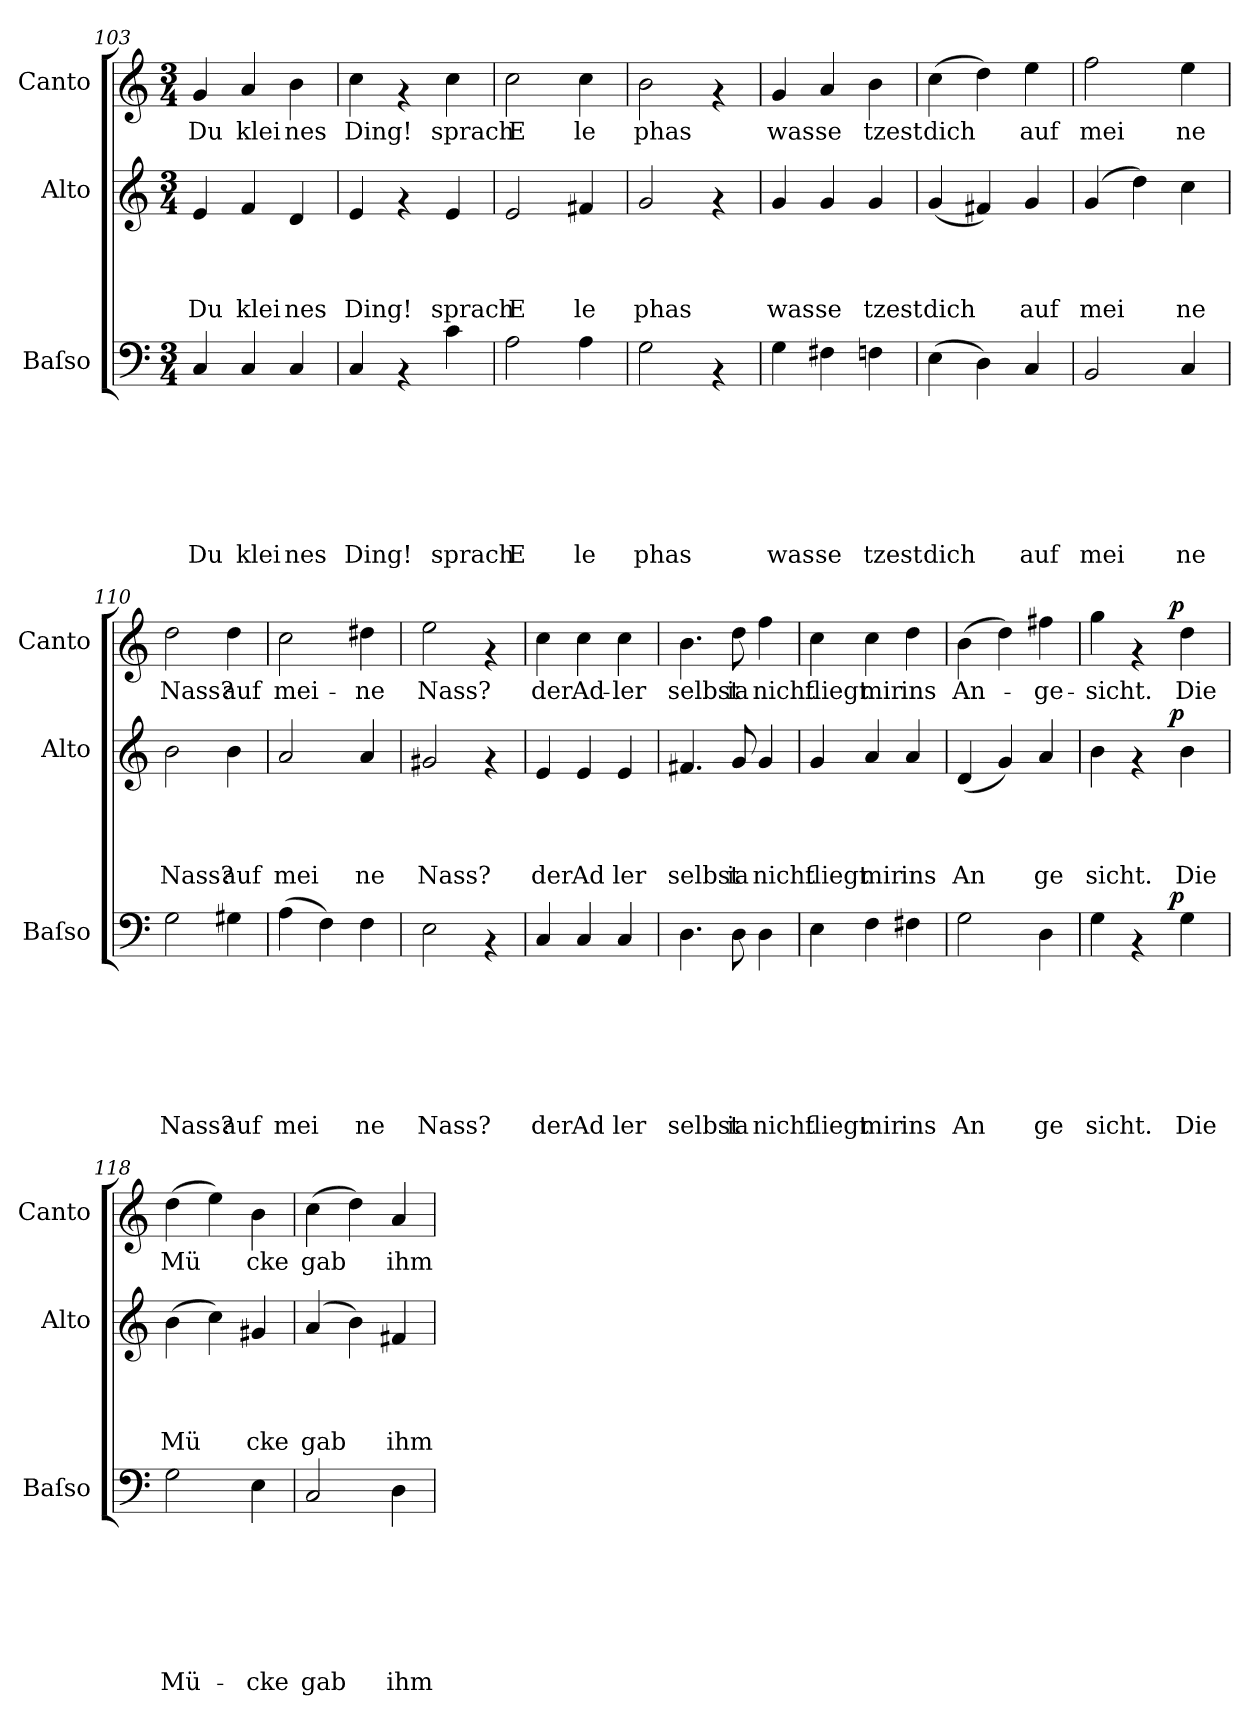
**kern	**text	**text	**text	**text	**text	**text	**text	**dynam	**kern	**text	**text	**text	**text	**dynam	**kern	**text	**dynam
*part3	*part3	*part3	*part3	*part3	*part3	*part3	*part3	*part3	*part2	*part2	*part2	*part2	*part2	*part2	*part1	*part1	*part1
*staff3	*staff3	*staff3	*staff3	*staff3	*staff3	*staff3	*staff3	*staff3	*staff2	*staff2	*staff2	*staff2	*staff2	*staff2	*staff1	*staff1	*staff1
*I"Baſso	*	*	*	*	*	*	*	*	*I"Alto	*	*	*	*	*	*I"Canto	*	*
*I'Baſso	*	*	*	*	*	*	*	*	*I'Alto	*	*	*	*	*	*I'Canto	*	*
!!LO:PB:g=z
*clefF4	*	*	*	*	*	*	*	*	*clefG2	*	*	*	*	*	*clefG2	*	*
*k[]	*	*	*	*	*	*	*	*	*k[]	*	*	*	*	*	*k[]	*	*
*C:	*	*	*	*	*	*	*	*	*C:	*	*	*	*	*	*C:	*	*
*M3/4	*	*	*	*	*	*	*	*	*M3/4	*	*	*	*	*	*M3/4	*	*
=103	=103	=103	=103	=103	=103	=103	=103	=103	=103	=103	=103	=103	=103	=103	=103	=103	=103
!	!	!	!	!	!	!	!LO:LY:b	!	!	!	!	!	!LO:LY:b	!	!	!LO:LY:b	!
4C/	.	.	.	.	.	.	Du	.	4e/	.	.	.	Du	.	4g/	Du	.
!	!	!	!	!	!	!	!LO:LY:b	!	!	!	!	!	!LO:LY:b	!	!	!LO:LY:b	!
4C/	.	.	.	.	.	.	klei	.	4f/	.	.	.	klei	.	4a/	klei	.
!	!	!	!	!	!	!	!LO:LY:b	!	!	!	!	!	!LO:LY:b	!	!	!LO:LY:b	!
4C/	.	.	.	.	.	.	nes	.	4d/	.	.	.	nes	.	4b\	nes	.
=104	=104	=104	=104	=104	=104	=104	=104	=104	=104	=104	=104	=104	=104	=104	=104	=104	=104
!	!	!	!	!	!	!	!LO:LY:b	!	!	!	!	!	!LO:LY:b	!	!	!LO:LY:b	!
4C/	.	.	.	.	.	.	Ding!	.	4e/	.	.	.	Ding!	.	4cc\	Ding!	.
4rAA	.	.	.	.	.	.	.	.	4rf	.	.	.	.	.	4rf	.	.
!	!	!	!	!	!	!	!LO:LY:b	!	!	!	!	!	!LO:LY:b	!	!	!LO:LY:b	!
4c\	.	.	.	.	.	.	sprach	.	4e/	.	.	.	sprach	.	4cc\	sprach	.
=105	=105	=105	=105	=105	=105	=105	=105	=105	=105	=105	=105	=105	=105	=105	=105	=105	=105
!	!	!	!	!	!	!	!LO:LY:b	!	!	!	!	!	!LO:LY:b	!	!	!LO:LY:b	!
2A\	.	.	.	.	.	.	E	.	2e/	.	.	.	E	.	2cc\	E	.
!	!	!	!	!	!	!	!LO:LY:b	!	!	!	!	!	!LO:LY:b	!	!	!LO:LY:b	!
4A\	.	.	.	.	.	.	le	.	4f#X/	.	.	.	le	.	4cc\	le	.
=106	=106	=106	=106	=106	=106	=106	=106	=106	=106	=106	=106	=106	=106	=106	=106	=106	=106
!	!	!	!	!	!	!	!LO:LY:b	!	!	!	!	!	!LO:LY:b	!	!	!LO:LY:b	!
2G\	.	.	.	.	.	.	phas	.	2g/	.	.	.	phas	.	2b\	phas	.
4rAA	.	.	.	.	.	.	.	.	4rf	.	.	.	.	.	4rf	.	.
=107	=107	=107	=107	=107	=107	=107	=107	=107	=107	=107	=107	=107	=107	=107	=107	=107	=107
!	!	!	!	!	!	!	!LO:LY:b	!	!	!	!	!	!LO:LY:b	!	!	!LO:LY:b	!
4G\	.	.	.	.	.	.	was	.	4g/	.	.	.	was	.	4g/	was	.
!	!	!	!	!	!	!	!LO:LY:b	!	!	!	!	!	!LO:LY:b	!	!	!LO:LY:b	!
4F#X\	.	.	.	.	.	.	se	.	4g/	.	.	.	se	.	4a/	se	.
!	!	!	!	!	!	!	!LO:LY:b	!	!	!	!	!	!LO:LY:b	!	!	!LO:LY:b	!
4Fn\	.	.	.	.	.	.	tzest	.	4g/	.	.	.	tzest	.	4b\	tzest	.
=108	=108	=108	=108	=108	=108	=108	=108	=108	=108	=108	=108	=108	=108	=108	=108	=108	=108
!	!	!	!	!	!	!	!LO:LY:b	!	!	!	!	!	!LO:LY:b	!	!	!LO:LY:b	!
(>4E\	.	.	.	.	.	.	dich	.	(<4g/	.	.	.	dich	.	(>4cc\	dich	.
4D\)	.	.	.	.	.	.	.	.	4f#X/)	.	.	.	.	.	4dd\)	.	.
!	!	!	!	!	!	!	!LO:LY:b	!	!	!	!	!	!LO:LY:b	!	!	!LO:LY:b	!
4C/	.	.	.	.	.	.	auf	.	4g/	.	.	.	auf	.	4ee\	auf	.
=109	=109	=109	=109	=109	=109	=109	=109	=109	=109	=109	=109	=109	=109	=109	=109	=109	=109
!	!	!	!	!	!	!	!LO:LY:b	!	!	!	!	!	!LO:LY:b	!	!	!LO:LY:b	!
2BB/	.	.	.	.	.	.	mei	.	(4g/	.	.	.	mei	.	2ff\	mei	.
.	.	.	.	.	.	.	.	.	4dd\)	.	.	.	.	.	.	.	.
!	!	!	!	!	!	!	!LO:LY:b	!	!	!	!	!	!LO:LY:b	!	!	!LO:LY:b	!
4C/	.	.	.	.	.	.	ne	.	4cc\	.	.	.	ne	.	4ee\	ne	.
!!LO:LB:g=z
=110	=110	=110	=110	=110	=110	=110	=110	=110	=110	=110	=110	=110	=110	=110	=110	=110	=110
!	!	!	!	!	!	!	!LO:LY:b	!	!	!	!	!	!LO:LY:b	!	!	!LO:LY:b	!
2G\	.	.	.	.	.	.	Nass?	.	2b\	.	.	.	Nass?	.	2dd\	Nass?	.
!	!	!	!	!	!	!	!LO:LY:b	!	!	!	!	!	!LO:LY:b	!	!	!LO:LY:b	!
4G#X\	.	.	.	.	.	.	auf	.	4b\	.	.	.	auf	.	4dd\	auf	.
=111	=111	=111	=111	=111	=111	=111	=111	=111	=111	=111	=111	=111	=111	=111	=111	=111	=111
!	!	!	!	!	!	!	!LO:LY:b	!	!	!	!	!	!LO:LY:b	!	!	!LO:LY:b	!
(>4A\	.	.	.	.	.	.	mei	.	2a/	.	.	.	mei	.	2cc\	mei-	.
4F\)	.	.	.	.	.	.	.	.	.	.	.	.	.	.	.	.	.
!	!	!	!	!	!	!	!LO:LY:b	!	!	!	!	!	!LO:LY:b	!	!	!LO:LY:b	!
4F\	.	.	.	.	.	.	ne	.	4a/	.	.	.	ne	.	4dd#X\	-ne	.
=112	=112	=112	=112	=112	=112	=112	=112	=112	=112	=112	=112	=112	=112	=112	=112	=112	=112
!	!	!	!	!	!	!	!LO:LY:b	!	!	!	!	!	!LO:LY:b	!	!	!LO:LY:b	!
2E\	.	.	.	.	.	.	Nass?	.	2g#X/	.	.	.	Nass?	.	2ee\	Nass?	.
4rAA	.	.	.	.	.	.	.	.	4rf	.	.	.	.	.	4rf	.	.
=113	=113	=113	=113	=113	=113	=113	=113	=113	=113	=113	=113	=113	=113	=113	=113	=113	=113
!	!	!	!	!	!	!	!LO:LY:b	!	!	!	!	!	!LO:LY:b	!	!	!LO:LY:b	!
4C/	.	.	.	.	.	.	der	.	4e/	.	.	.	der	.	4cc\	der	.
!	!	!	!	!	!	!	!LO:LY:b	!	!	!	!	!	!LO:LY:b	!	!	!LO:LY:b	!
4C/	.	.	.	.	.	.	Ad	.	4e/	.	.	.	Ad	.	4cc\	Ad-	.
!	!	!	!	!	!	!	!LO:LY:b	!	!	!	!	!	!LO:LY:b	!	!	!LO:LY:b	!
4C/	.	.	.	.	.	.	ler	.	4e/	.	.	.	ler	.	4cc\	-ler	.
=114	=114	=114	=114	=114	=114	=114	=114	=114	=114	=114	=114	=114	=114	=114	=114	=114	=114
!	!	!	!	!	!	!	!LO:LY:b	!	!	!	!	!	!LO:LY:b	!	!	!LO:LY:b	!
4.D\	.	.	.	.	.	.	selbst	.	4.f#X/	.	.	.	selbst	.	4.b\	selbst	.
!	!	!	!	!	!	!	!LO:LY:b	!	!	!	!	!	!LO:LY:b	!	!	!LO:LY:b	!
8D\	.	.	.	.	.	.	ia	.	8g/	.	.	.	ia	.	8dd\	ia	.
!	!	!	!	!	!	!	!LO:LY:b	!	!	!	!	!	!LO:LY:b	!	!	!LO:LY:b	!
4D\	.	.	.	.	.	.	nicht	.	4g/	.	.	.	nicht	.	4ff\	nicht	.
=115	=115	=115	=115	=115	=115	=115	=115	=115	=115	=115	=115	=115	=115	=115	=115	=115	=115
!	!	!	!	!	!	!	!LO:LY:b	!	!	!	!	!	!LO:LY:b	!	!	!LO:LY:b	!
4E\	.	.	.	.	.	.	fliegt	.	4g/	.	.	.	fliegt	.	4cc\	fliegt	.
!	!	!	!	!	!	!	!LO:LY:b	!	!	!	!	!	!LO:LY:b	!	!	!LO:LY:b	!
4F\	.	.	.	.	.	.	mir	.	4a/	.	.	.	mir	.	4cc\	mir	.
!	!	!	!	!	!	!	!LO:LY:b	!	!	!	!	!	!LO:LY:b	!	!	!LO:LY:b	!
4F#X\	.	.	.	.	.	.	ins	.	4a/	.	.	.	ins	.	4dd\	ins	.
=116	=116	=116	=116	=116	=116	=116	=116	=116	=116	=116	=116	=116	=116	=116	=116	=116	=116
!	!	!	!	!	!	!	!LO:LY:b	!	!	!	!	!	!LO:LY:b	!	!	!LO:LY:b	!
2G\	.	.	.	.	.	.	An	.	(<4d/	.	.	.	An	.	(>4b\	An-	.
.	.	.	.	.	.	.	.	.	4g/)	.	.	.	.	.	4dd\)	.	.
!	!	!	!	!	!	!	!LO:LY:b	!	!	!	!	!	!LO:LY:b	!	!	!LO:LY:b	!
4D\	.	.	.	.	.	.	ge	.	4a/	.	.	.	ge	.	4ff#X\	-ge-	.
=117	=117	=117	=117	=117	=117	=117	=117	=117	=117	=117	=117	=117	=117	=117	=117	=117	=117
!	!	!	!	!	!	!	!LO:LY:b	!	!	!	!	!	!LO:LY:b	!	!	!LO:LY:b	!
*^	*	*	*	*	*	*	*	*	*^	*	*	*	*	*	*^	*	*
4G\	4...ryy	.	.	.	.	.	.	sicht.	.	4b\	4...ryy	.	.	.	sicht.	.	4gg\	4...ryy	-sicht.	.
4rAA	.	.	.	.	.	.	.	.	.	4rf	.	.	.	.	.	.	4rf	.	.	.
!	!	!	!	!	!	!	!	!	!LO:DY:b	!	!	!	!	!	!	!LO:DY:b	!	!	!	!LO:DY:b
.	4ryy	.	.	.	.	.	.	.	p	.	4ryy	.	.	.	.	p	.	4ryy	.	p
!	!	!	!	!	!	!	!	!LO:LY:b	!	!	!	!	!	!	!LO:LY:b	!	!	!	!LO:LY:b	!
4G\	.	.	.	.	.	.	.	Die	.	4b\	.	.	.	.	Die	.	4dd\	.	Die	.
.	32ryy	.	.	.	.	.	.	.	.	.	32ryy	.	.	.	.	.	.	32ryy	.	.
!!LO:LB:g=z
=118	=118	=118	=118	=118	=118	=118	=118	=118	=118	=118	=118	=118	=118	=118	=118	=118	=118	=118	=118	=118
!	!	!	!	!	!	!	!	!LO:LY:b	!	!	!	!	!	!	!LO:LY:b	!	!	!	!LO:LY:b	!
*v	*v	*	*	*	*	*	*	*	*	*	*	*	*	*	*	*	*v	*v	*	*
*	*	*	*	*	*	*	*	*	*v	*v	*	*	*	*	*	*	*	*
2G\	.	.	.	.	.	.	Mü-	.	(>4b\	.	.	.	Mü	.	(>4dd\	Mü	.
.	.	.	.	.	.	.	.	.	4cc\)	.	.	.	.	.	4ee\)	.	.
!	!	!	!	!	!	!	!LO:LY:b	!	!	!	!	!	!LO:LY:b	!	!	!LO:LY:b	!
4E\	.	.	.	.	.	.	-cke	.	4g#X/	.	.	.	cke	.	4b\	cke	.
=119	=119	=119	=119	=119	=119	=119	=119	=119	=119	=119	=119	=119	=119	=119	=119	=119	=119
!	!	!	!	!	!	!	!LO:LY:b	!	!	!	!	!	!LO:LY:b	!	!	!LO:LY:b	!
2C/	.	.	.	.	.	.	gab	.	(4a/	.	.	.	gab	.	(>4cc\	gab	.
.	.	.	.	.	.	.	.	.	4b\)	.	.	.	.	.	4dd\)	.	.
!	!	!	!	!	!	!	!LO:LY:b	!	!	!	!	!	!LO:LY:b	!	!	!LO:LY:b	!
4D\	.	.	.	.	.	.	ihm	.	4f#X/	.	.	.	ihm	.	4a/	ihm	.
=	=	=	=	=	=	=	=	=	=	=	=	=	=	=	=	=	=
*-	*-	*-	*-	*-	*-	*-	*-	*-	*-	*-	*-	*-	*-	*-	*-	*-	*-
